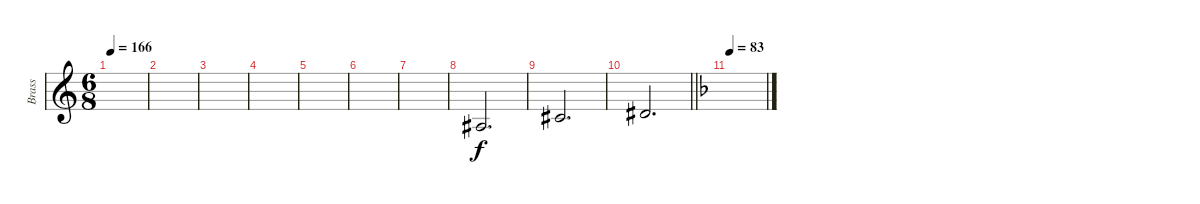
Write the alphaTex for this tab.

\track ("Brass" "Brass") {instrument trombone}
\staff {score}
\tuning (E4 B3 G3 D3 A2 E2) {hide}
\ts (6 8)
\tempo 166
\clef g2
\ks c
|
|
|
|
|
|
|
8.4.2{d} |
11.4.2{d} |
\barLineRight lightlight
13.4.2{d} |
\section ("" "")
\tempo 83
\ks f
